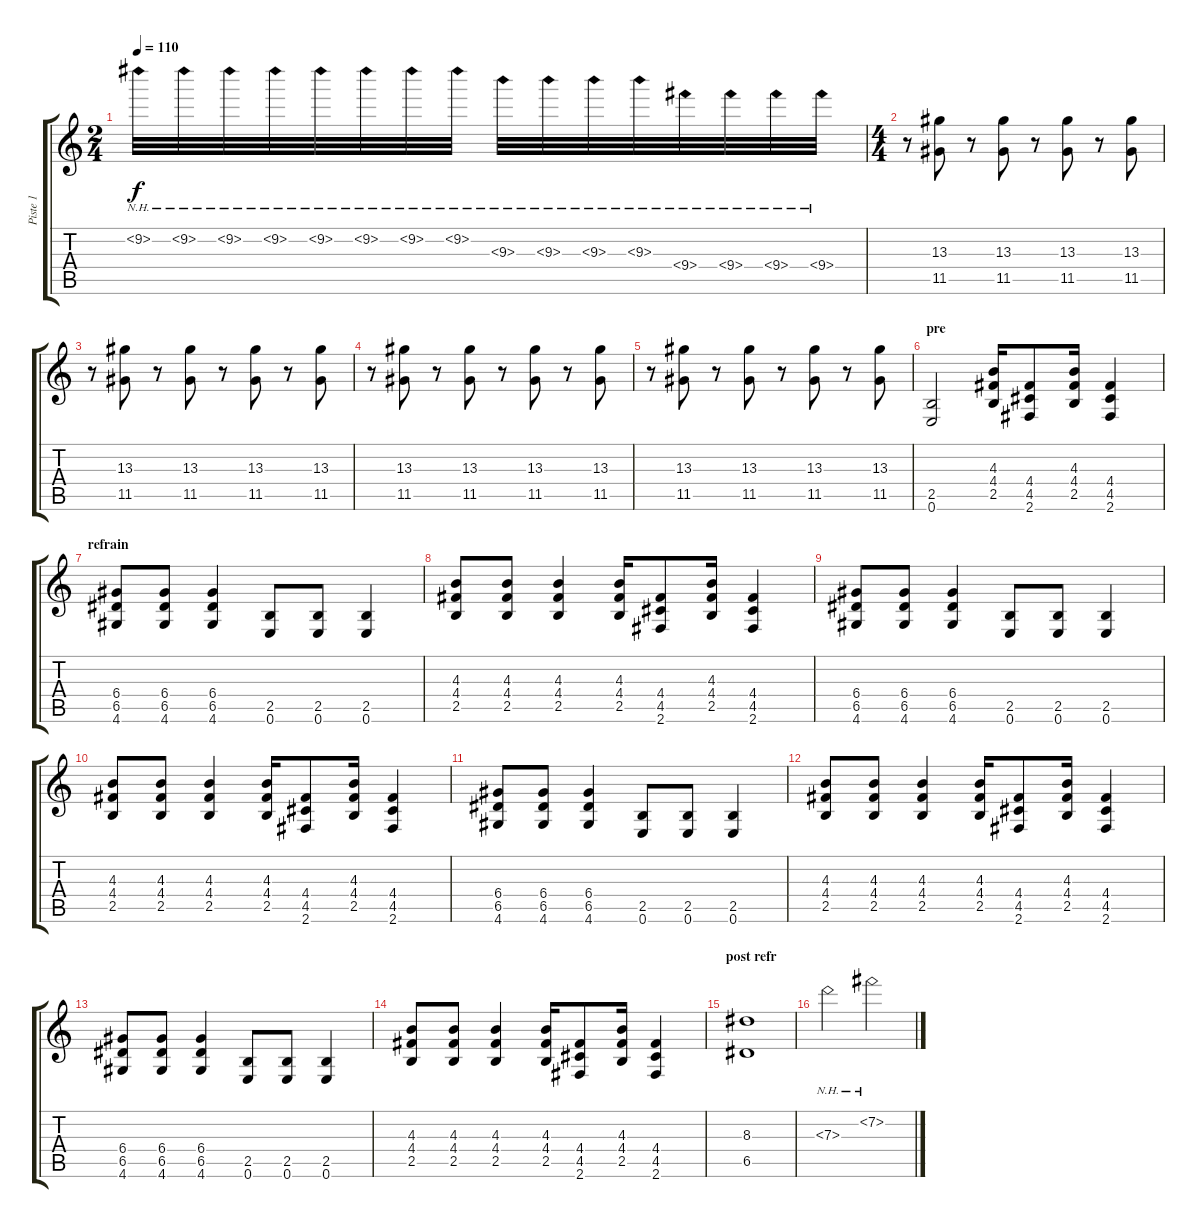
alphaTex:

\track ("Piste 1" "Piste 1") {instrument distortionguitar}
\staff {score tabs}
\tuning (E4 B3 G3 D3 A2 E2) {hide}
\ts (2 4)
\tempo 110
\clef g2
\ks c
9.2{nh}.32{dy f} 9.2{nh}.32 9.2{nh}.32 9.2{nh}.32 9.2{nh}.32 9.2{nh}.32 9.2{nh}.32 9.2{nh}.32 9.3{nh}.32 9.3{nh}.32 9.3{nh}.32 9.3{nh}.32 9.4{nh}.32 9.4{nh}.32 9.4{nh}.32 9.4{nh}.32 |
\ts (4 4)
r.8 (13.3 11.5).8 r.8 (13.3 11.5).8 r.8 (13.3 11.5).8 r.8 (13.3 11.5).8 |
r.8 (13.3 11.5).8 r.8 (13.3 11.5).8 r.8 (13.3 11.5).8 r.8 (13.3 11.5).8 |
r.8 (13.3 11.5).8 r.8 (13.3 11.5).8 r.8 (13.3 11.5).8 r.8 (13.3 11.5).8 |
r.8 (13.3 11.5).8 r.8 (13.3 11.5).8 r.8 (13.3 11.5).8 r.8 (13.3 11.5).8 |
\section ("" "pre")
(2.5 0.6).2 (4.3 4.4 2.5).16 (4.4 4.5 2.6).8 (4.3 4.4 2.5).16 (4.4 4.5 2.6).4 |
\section ("" "refrain")
(6.4 6.5 4.6).8 (6.4 6.5 4.6).8 (6.4 6.5 4.6).4 (2.5 0.6).8 (2.5 0.6).8 (2.5 0.6).4 |
(4.3 4.4 2.5).8 (4.3 4.4 2.5).8 (4.3 4.4 2.5).4 (4.3 4.4 2.5).16 (4.4 4.5 2.6).8 (4.3 4.4 2.5).16 (4.4 4.5 2.6).4 |
(6.4 6.5 4.6).8 (6.4 6.5 4.6).8 (6.4 6.5 4.6).4 (2.5 0.6).8 (2.5 0.6).8 (2.5 0.6).4 |
(4.3 4.4 2.5).8 (4.3 4.4 2.5).8 (4.3 4.4 2.5).4 (4.3 4.4 2.5).16 (4.4 4.5 2.6).8 (4.3 4.4 2.5).16 (4.4 4.5 2.6).4 |
(6.4 6.5 4.6).8 (6.4 6.5 4.6).8 (6.4 6.5 4.6).4 (2.5 0.6).8 (2.5 0.6).8 (2.5 0.6).4 |
(4.3 4.4 2.5).8 (4.3 4.4 2.5).8 (4.3 4.4 2.5).4 (4.3 4.4 2.5).16 (4.4 4.5 2.6).8 (4.3 4.4 2.5).16 (4.4 4.5 2.6).4 |
(6.4 6.5 4.6).8 (6.4 6.5 4.6).8 (6.4 6.5 4.6).4 (2.5 0.6).8 (2.5 0.6).8 (2.5 0.6).4 |
(4.3 4.4 2.5).8 (4.3 4.4 2.5).8 (4.3 4.4 2.5).4 (4.3 4.4 2.5).16 (4.4 4.5 2.6).8 (4.3 4.4 2.5).16 (4.4 4.5 2.6).4 |
\section ("" "post refr")
(8.3 6.5).1 |
7.3{nh}.2 7.2{nh}.2
